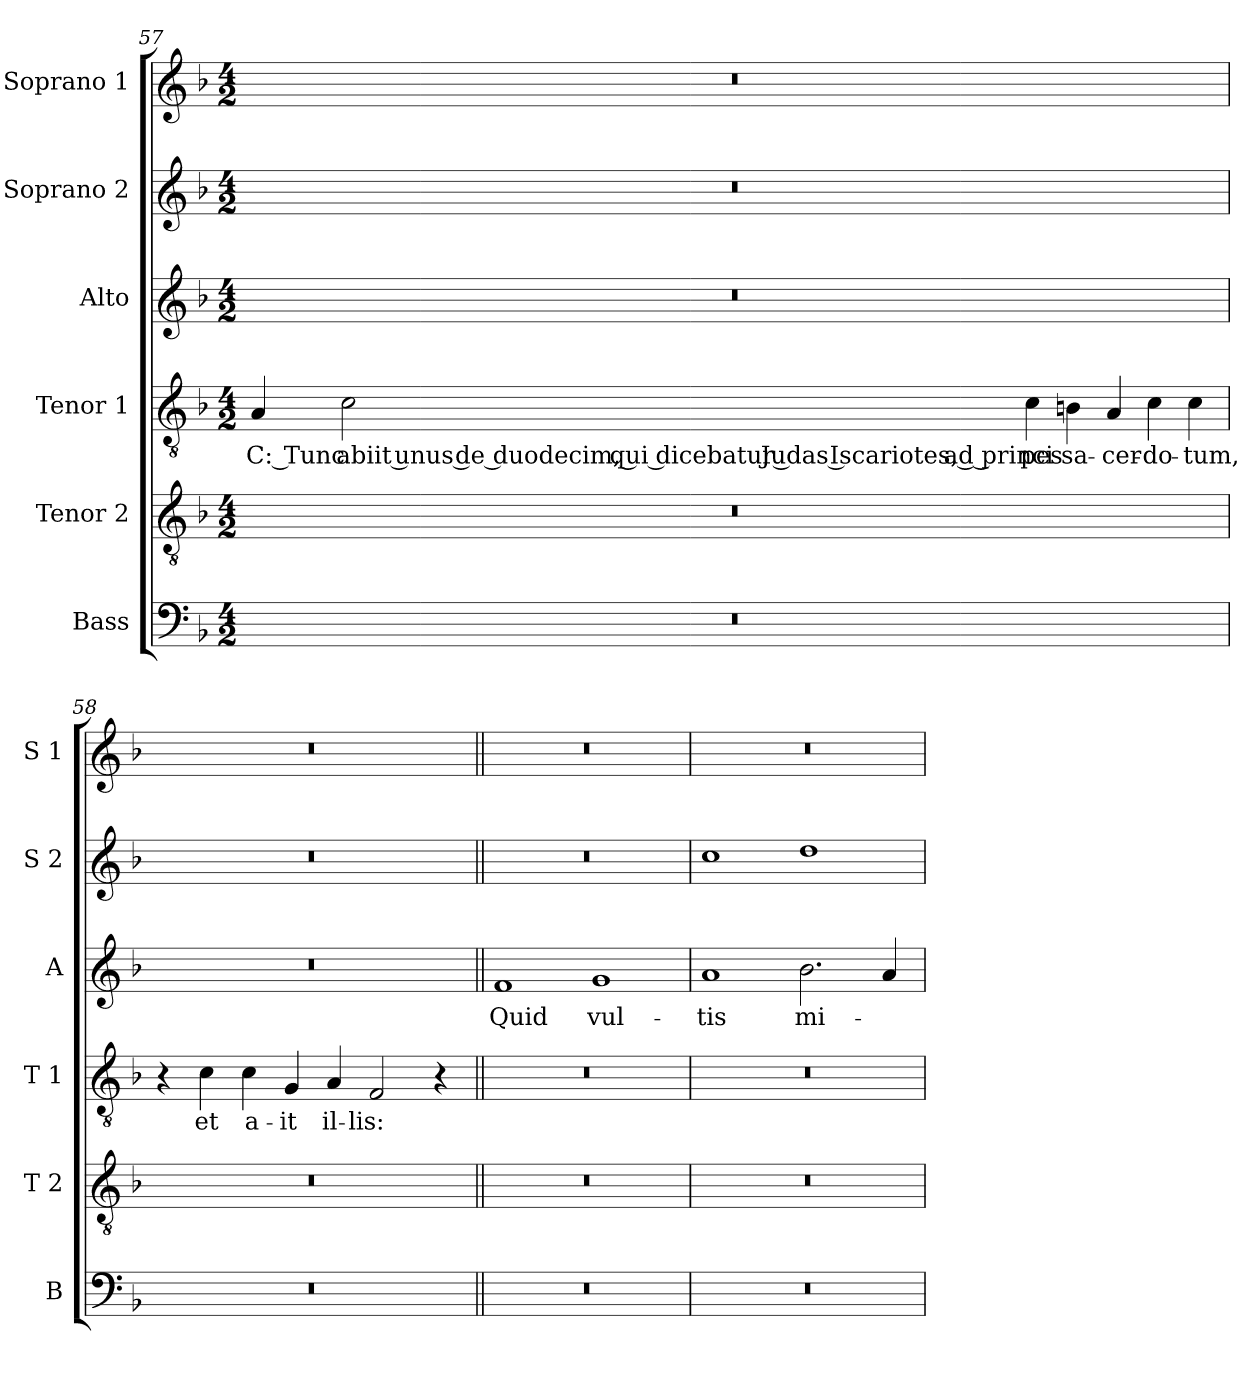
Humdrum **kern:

**kern	**kern	**kern	**text	**kern	**text	**kern	**kern
*part6	*part5	*part4	*part4	*part3	*part3	*part2	*part1
*staff6	*staff5	*staff4	*staff4	*staff3	*staff3	*staff2	*staff1
*I"Bass	*I"Tenor 2	*I"Tenor 1	*	*I"Alto	*	*I"Soprano 2	*I"Soprano 1
*I'B	*I'T 2	*I'T 1	*	*I'A	*	*I'S 2	*I'S 1
!!LO:LB:g=z
*clefF4	*clefGv2	*clefGv2	*	*clefG2	*	*clefG2	*clefG2
*k[b-]	*k[b-]	*k[b-]	*	*k[b-]	*	*k[b-]	*k[b-]
*F:	*F:	*F:	*	*F:	*	*F:	*F:
*M4/2	*M4/2	*M4/2	*	*M4/2	*	*M4/2	*M4/2
=57	=57	=57	=57	=57	=57	=57	=57
!	!	!	!LO:LY:b	!	!	!	!
0r	0r	4A/	C: Tunc	0r	.	0r	0r
!	!	!	!LO:LY:b	!	!	!	!
.	.	2c\	abiit unus de duodecim, qui dicebatur Judas Iscariotes, ad princi-	.	.	.	.
!	!	!	!LO:LY:b	!	!	!	!
.	.	4c\	-pes	.	.	.	.
!	!	!	!LO:LY:b	!	!	!	!
.	.	4Bn\	sa-	.	.	.	.
!	!	!	!LO:LY:b	!	!	!	!
.	.	4A/	-cer-	.	.	.	.
!	!	!	!LO:LY:b	!	!	!	!
.	.	4c\	-do-	.	.	.	.
!	!	!	!LO:LY:b	!	!	!	!
.	.	4c\	-tum,	.	.	.	.
=58	=58	=58	=58	=58	=58	=58	=58
0r	0r	4r	.	0r	.	0r	0r
!	!	!	!LO:LY:b	!	!	!	!
.	.	4c\	et	.	.	.	.
!	!	!	!LO:LY:b	!	!	!	!
.	.	4c\	a-	.	.	.	.
!	!	!	!LO:LY:b	!	!	!	!
.	.	4G/	-it	.	.	.	.
!	!	!	!LO:LY:b	!	!	!	!
.	.	4A/	il-	.	.	.	.
!	!	!	!LO:LY:b	!	!	!	!
.	.	2F/	-lis:	.	.	.	.
.	.	4r	.	.	.	.	.
!!LO:LB:g=z
=59||	=59||	=59||	=59||	=59||	=59||	=59||	=59||
!	!	!	!	!	!LO:LY:b	!	!
0r	0r	0r	.	1f	Quid	0r	0r
!	!	!	!	!	!LO:LY:b	!	!
.	.	.	.	1g	vul-	.	.
=60	=60	=60	=60	=60	=60	=60	=60
!	!	!	!	!	!LO:LY:b	!	!
0r	0r	0r	.	1a	-tis	1cc	0r
!	!	!	!	!	!LO:LY:b	!	!
.	.	.	.	2.b-\	mi-	1dd	.
.	.	.	.	4a/	.	.	.
=	=	=	=	=	=	=	=
*-	*-	*-	*-	*-	*-	*-	*-
